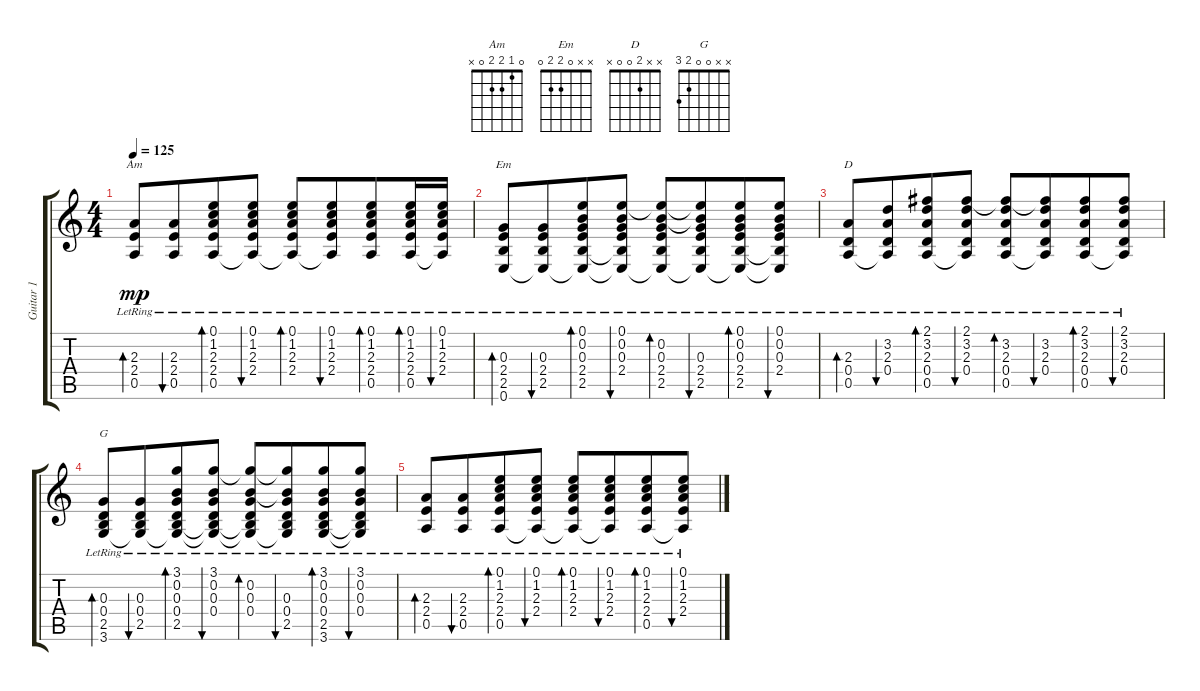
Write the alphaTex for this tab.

\track ("Guitar 1" "Guitar 1") {instrument acousticguitarsteel}
\staff {score tabs}
\tuning (E4 B3 G3 D3 A2 E2) {hide}
\chord ("Am" 0 1 2 2 0 x)
\chord ("Em" x x 0 2 2 0)
\chord ("D" x x 2 0 0 x)
\chord ("G" x x 0 0 2 3)
\ts (4 4)
\tempo 125
\clef g2
\ks c
(2.3{lr} 2.4{lr} 0.5{lr}).8{bd 30 ch "Am" dy mp volume 0 beam merge} (2.3{lr} 2.4{lr} 0.5{lr}).8{bu 30 beam merge} (0.1 1.2{lr} 2.3{lr} 2.4{lr} 0.5{lr}).8{bd 30 beam merge} (0.1{lr} 1.2{lr} 2.3{lr} 2.4{lr} 0.5{t}).8{bu 30 beam split} (0.1 1.2{lr} 2.3{lr} 2.4{lr} 0.5{t}).8{bd 30 beam merge} (0.1{lr} 1.2{lr} 2.3{lr} 2.4{lr} 0.5{t}).8{bu 30 beam merge} (0.1 1.2{lr} 2.3{lr} 2.4{lr} 0.5{lr}).8{bd 30 beam merge} (0.1 1.2{lr} 2.3{lr} 2.4{lr} 0.5{lr}).16{bd 30 beam merge} (0.1{lr} 1.2{lr} 2.3{lr} 2.4{lr} 0.5{t}).16{bu 30} |
(0.3{lr} 2.4{lr} 2.5{lr} 0.6{lr}).8{bd 30 ch "Em" beam merge} (0.3{lr} 2.4{lr} 2.5{lr} 0.6{t}).8{bu 30 beam merge} (0.1 0.2{lr} 0.3{lr} 2.4{lr} 2.5{lr} 0.6{t}).8{bd 30 beam merge} (0.1{lr} 0.2{lr} 0.3{lr} 2.4{lr} 2.5{t} 0.6{t}).8{bu 30 beam split} (0.1{t} 0.2{lr} 0.3{lr} 2.4{lr} 2.5 0.6{t}).8{bd 30 beam merge} (0.1{t} 0.2{t} 0.3{lr} 2.4{lr} 2.5{lr} 0.6{t}).8{bu 30 beam merge} (0.1 0.2{lr} 0.3{lr} 2.4{lr} 2.5{lr} 0.6{t}).8{bd 30 beam merge} (0.1{lr} 0.2{lr} 0.3{lr} 2.4{lr} 2.5{t} 0.6{t}).8{bu 30} |
(2.3{lr} 0.4{lr} 0.5{lr}).8{bd 30 ch "D" beam merge} (3.2 2.3{lr} 0.4{lr} 0.5{t}).8{bu 30 beam merge} (2.1 3.2 2.3{lr} 0.4{lr} 0.5{lr}).8{bd 30 beam merge} (2.1{lr} 3.2{lr} 2.3{lr} 0.4{lr} 0.5{t}).8{bu 30 beam split} (2.1{t} 3.2{lr} 2.3{lr} 0.4{lr} 0.5).8{bd 30 beam merge} (2.1{t} 3.2 2.3{lr} 0.4{lr} 0.5{t}).8{bu 30 beam merge} (2.1 3.2 2.3{lr} 0.4{lr} 0.5{lr}).8{bd 30 beam merge} (2.1{lr} 3.2{lr} 2.3{lr} 0.4{lr} 0.5{t}).8{bu 30} |
(0.3{lr} 0.4{lr} 2.5{lr} 3.6{lr}).8{bd 30 ch "G" beam merge} (0.3{lr} 0.4{lr} 2.5{lr} 3.6{t}).8{bu 30 beam merge} (3.1 0.2{lr} 0.3{lr} 0.4{lr} 2.5{lr} 3.6{t}).8{bd 30 beam merge} (3.1{lr} 0.2{lr} 0.3{lr} 0.4{lr} 2.5{t} 3.6{t}).8{bu 30 beam split} (3.1{t} 0.2{lr} 0.3{lr} 0.4{lr} 2.5{t} 3.6{t}).8{bd 30 beam merge} (3.1{t} 0.2{t} 0.3{lr} 0.4{lr} 2.5{lr} 3.6{t}).8{bu 30 beam merge} (3.1 0.2{lr} 0.3{lr} 0.4{lr} 2.5{lr} 3.6).8{bd 30 beam merge} (3.1{lr} 0.2{lr} 0.3{lr} 0.4{lr} 2.5{t} 3.6{t}).8{bu 30} |
(2.3{lr} 2.4{lr} 0.5{lr}).8{bd 30 beam merge} (2.3{lr} 2.4{lr} 0.5{lr}).8{bu 30 beam merge} (0.1 1.2{lr} 2.3{lr} 2.4{lr} 0.5{lr}).8{bd 30 beam merge} (0.1{lr} 1.2{lr} 2.3{lr} 2.4{lr} 0.5{t}).8{bu 30 beam split} (0.1 1.2{lr} 2.3{lr} 2.4{lr} 0.5{t}).8{bd 30 beam merge} (0.1{lr} 1.2{lr} 2.3{lr} 2.4{lr} 0.5{t}).8{bu 30 beam merge} (0.1 1.2{lr} 2.3{lr} 2.4{lr} 0.5{lr}).8{bd 30 beam merge} (0.1{lr} 1.2{lr} 2.3{lr} 2.4{lr} 0.5{t}).8{bu 30}
